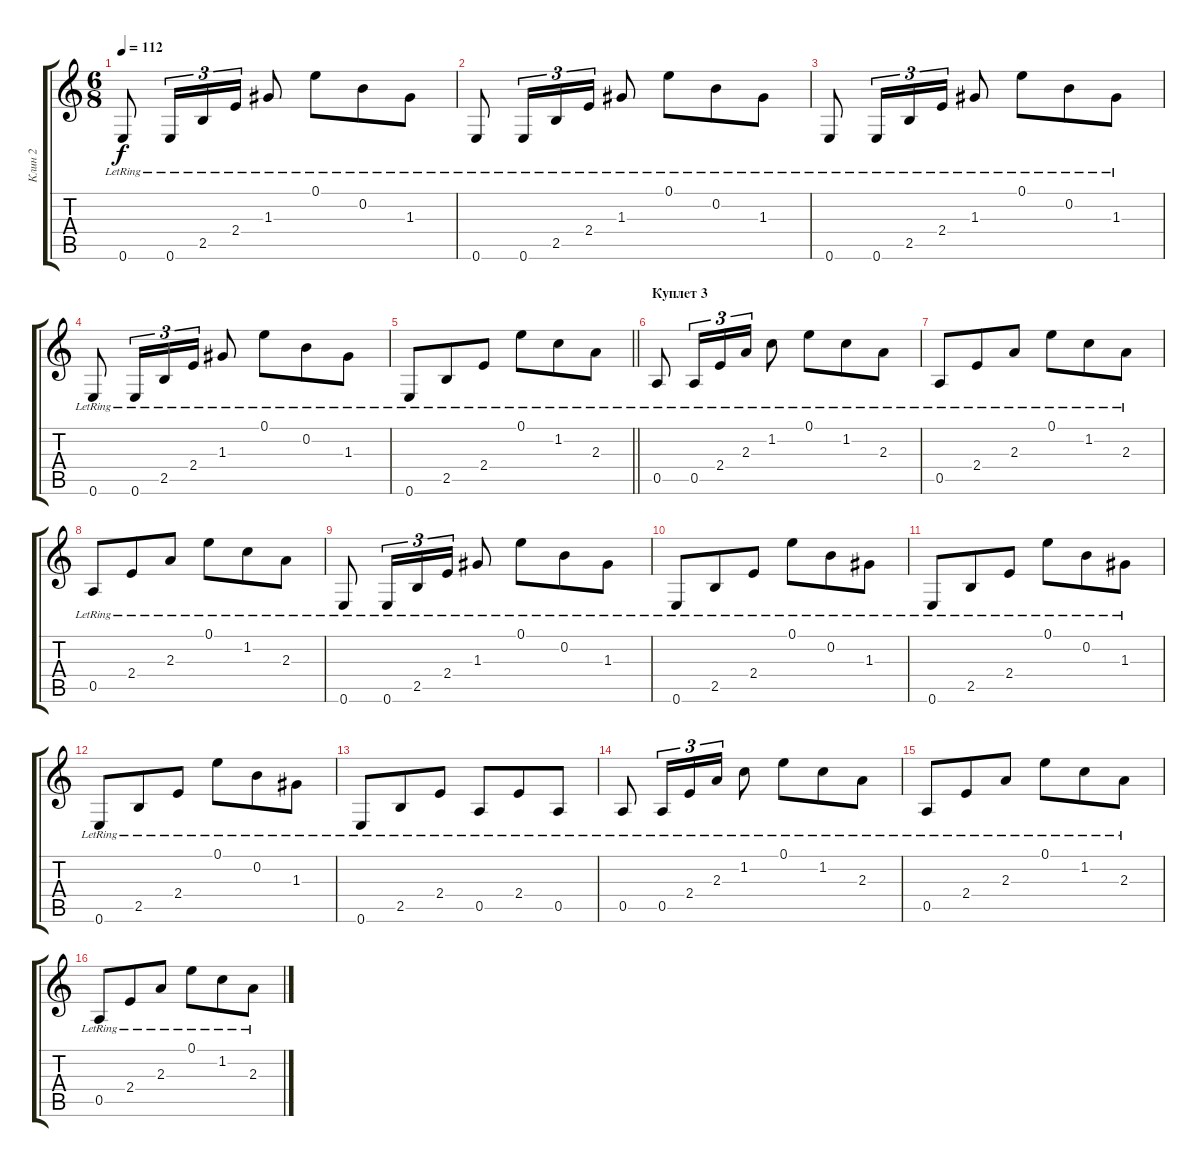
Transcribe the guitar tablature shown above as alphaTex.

\track ("Клин 2" "Клин 2") {instrument electricguitarclean}
\staff {score tabs}
\tuning (E4 B3 G3 D3 A2 E2) {hide}
\ts (6 8)
\tempo 112
\clef g2
\ks c
0.6{lr}.8{dy f} 0.6{lr}.16{tu (3 2)} 2.5{lr}.16{tu (3 2)} 2.4{lr}.16{tu (3 2)} 1.3{lr}.8 0.1{lr}.8 0.2{lr}.8 1.3{lr}.8 |
0.6{lr}.8 0.6{lr}.16{tu (3 2)} 2.5{lr}.16{tu (3 2)} 2.4{lr}.16{tu (3 2)} 1.3{lr}.8 0.1{lr}.8 0.2{lr}.8 1.3{lr}.8 |
0.6{lr}.8 0.6{lr}.16{tu (3 2)} 2.5{lr}.16{tu (3 2)} 2.4{lr}.16{tu (3 2)} 1.3{lr}.8 0.1{lr}.8 0.2{lr}.8 1.3{lr}.8 |
0.6{lr}.8 0.6{lr}.16{tu (3 2)} 2.5{lr}.16{tu (3 2)} 2.4{lr}.16{tu (3 2)} 1.3{lr}.8 0.1{lr}.8 0.2{lr}.8 1.3{lr}.8 |
\barLineRight lightlight
0.6{lr}.8 2.5{lr}.8 2.4{lr}.8 0.1{lr}.8 1.2{lr}.8 2.3{lr}.8 |
\section ("" "Куплет 3")
0.5{lr}.8 0.5{lr}.16{tu (3 2)} 2.4{lr}.16{tu (3 2)} 2.3{lr}.16{tu (3 2)} 1.2{lr}.8 0.1{lr}.8 1.2{lr}.8 2.3{lr}.8 |
0.5{lr}.8 2.4{lr}.8 2.3{lr}.8 0.1{lr}.8 1.2{lr}.8 2.3{lr}.8 |
0.5{lr}.8 2.4{lr}.8 2.3{lr}.8 0.1{lr}.8 1.2{lr}.8 2.3{lr}.8 |
0.6{lr}.8 0.6{lr}.16{tu (3 2)} 2.5{lr}.16{tu (3 2)} 2.4{lr}.16{tu (3 2)} 1.3{lr}.8 0.1{lr}.8 0.2{lr}.8 1.3{lr}.8 |
0.6{lr}.8 2.5{lr}.8 2.4{lr}.8 0.1{lr}.8 0.2{lr}.8 1.3{lr}.8 |
0.6{lr}.8 2.5{lr}.8 2.4{lr}.8 0.1{lr}.8 0.2{lr}.8 1.3{lr}.8 |
0.6{lr}.8 2.5{lr}.8 2.4{lr}.8 0.1{lr}.8 0.2{lr}.8 1.3{lr}.8 |
0.6{lr}.8 2.5{lr}.8 2.4{lr}.8 0.5{lr}.8 2.4{lr}.8 0.5{lr}.8 |
0.5{lr}.8 0.5{lr}.16{tu (3 2)} 2.4{lr}.16{tu (3 2)} 2.3{lr}.16{tu (3 2)} 1.2{lr}.8 0.1{lr}.8 1.2{lr}.8 2.3{lr}.8 |
0.5{lr}.8 2.4{lr}.8 2.3{lr}.8 0.1{lr}.8 1.2{lr}.8 2.3{lr}.8 |
0.5{lr}.8 2.4{lr}.8 2.3{lr}.8 0.1{lr}.8 1.2{lr}.8 2.3{lr}.8
